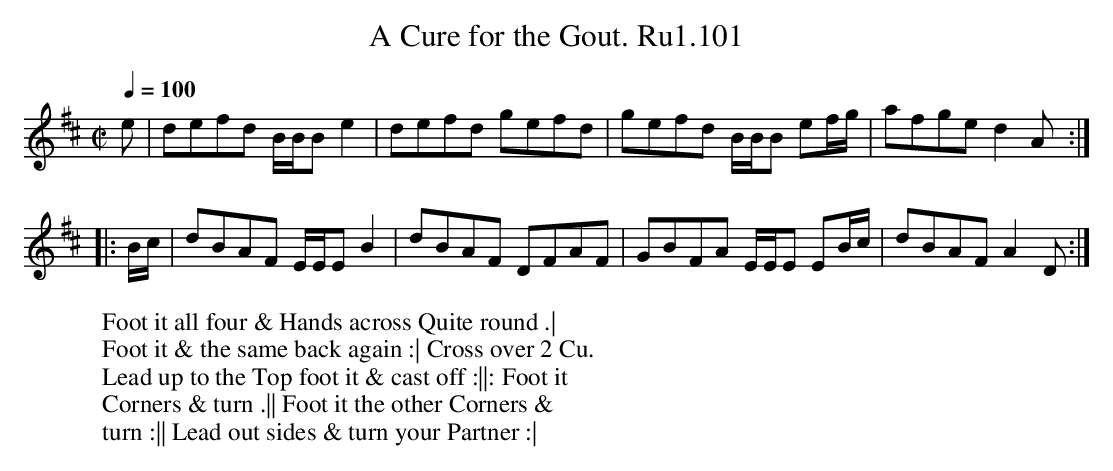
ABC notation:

X:1
T:Cure for the Gout. Ru1.101, A
M:C|
L:1/8
Q:1/4=100
K:D
e|defd B/B/Be2|defd gefd|gefd B/B/B ef/g/|afged2A:|
|:B/c/|dBAF E/E/EB2|dBAFN DFAF|GBFA E/E/E EB/c/|dBAFA2D:|
W:Foot it all four & Hands across Quite round .|
W:Foot it & the same back again :| Cross over 2 Cu.
W:Lead up to the Top foot it & cast off :||: Foot it
W:Corners & turn .|| Foot it the other Corners &
W:turn :|| Lead out sides & turn your Partner :|
